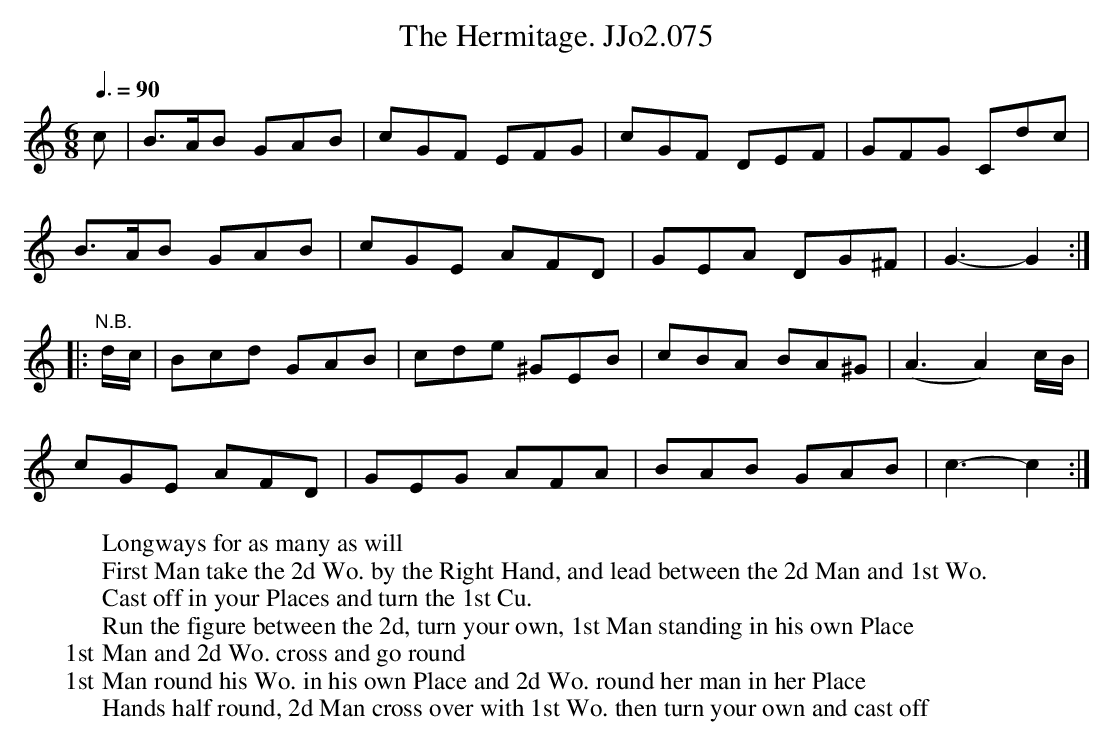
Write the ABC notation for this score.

X:1
T:Hermitage. JJo2.075, The
W:Longways for as many as will
M:6/8
L:1/8
Q:3/8=90
K:C
c | B>AB GAB | cGF EFG | cGF DEF | GFG Cdc |
B>AB GAB |cGE AFD | GEA DG^F | G3- G2 :|
|: "N.B."d/c/ |Bcd GAB | cde ^GEB | cBA BA^G | (A3 A2) c/2B/ |
cGE AFD | GEG AFA | BAB GAB | c3-c2 :|
W:First Man take the 2d Wo. by the Right Hand, and lead between the 2d Man and 1st Wo.
W:Cast off in your Places and turn the 1st Cu.
W:Run the figure between the 2d, turn your own, 1st Man standing in his own Place
W:1st Man and 2d Wo. cross and go round
W:1st Man round his Wo. in his own Place and 2d Wo. round her man in her Place
W:Hands half round, 2d Man cross over with 1st Wo. then turn your own and cast off
